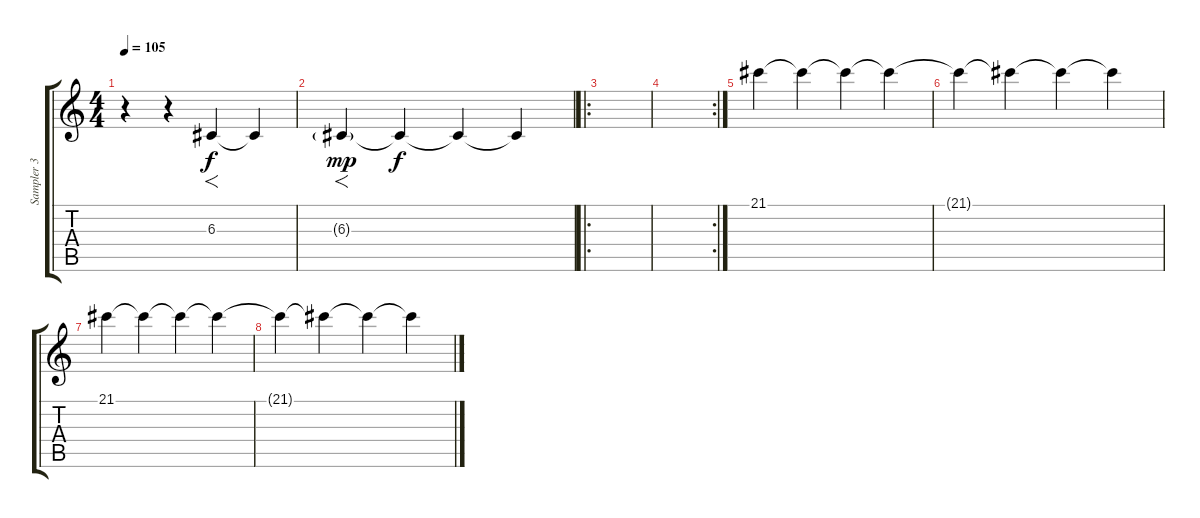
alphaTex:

\track ("Sampler 3" "Sampler 3") {instrument stringensemble1}
\staff {score tabs}
\tuning (E4 B3 G3 D3 A2 E2) {hide}
\ts (4 4)
\tempo 105
\clef g2
\ks c
r.4{dy f instrument stringensemble1} r.4 6.3.4{f volume 8 instrument seashore} 6.3{t}.4 |
6.3{g}.4{f dy mp volume 8 instrument seashore} 6.3{t}.4{dy f} 6.3{t}.4 6.3{t}.4 |
\ro
|
\rc 2
|
21.1.4{volume 10 instrument stringensemble1} 21.1{t}.4{volume 9} 21.1{t}.4{volume 8} 21.1{t}.4{volume 7} |
21.1{t}.4{volume 6} 21.1{t}.4{volume 4} 21.1{t}.4{volume 2} 21.1{t}.4{volume 1} |
21.1.4{volume 10} 21.1{t}.4{volume 9} 21.1{t}.4{volume 8} 21.1{t}.4{volume 7} |
21.1{t}.4{volume 6} 21.1{t}.4{volume 4} 21.1{t}.4{volume 2} 21.1{t}.4{volume 1}
